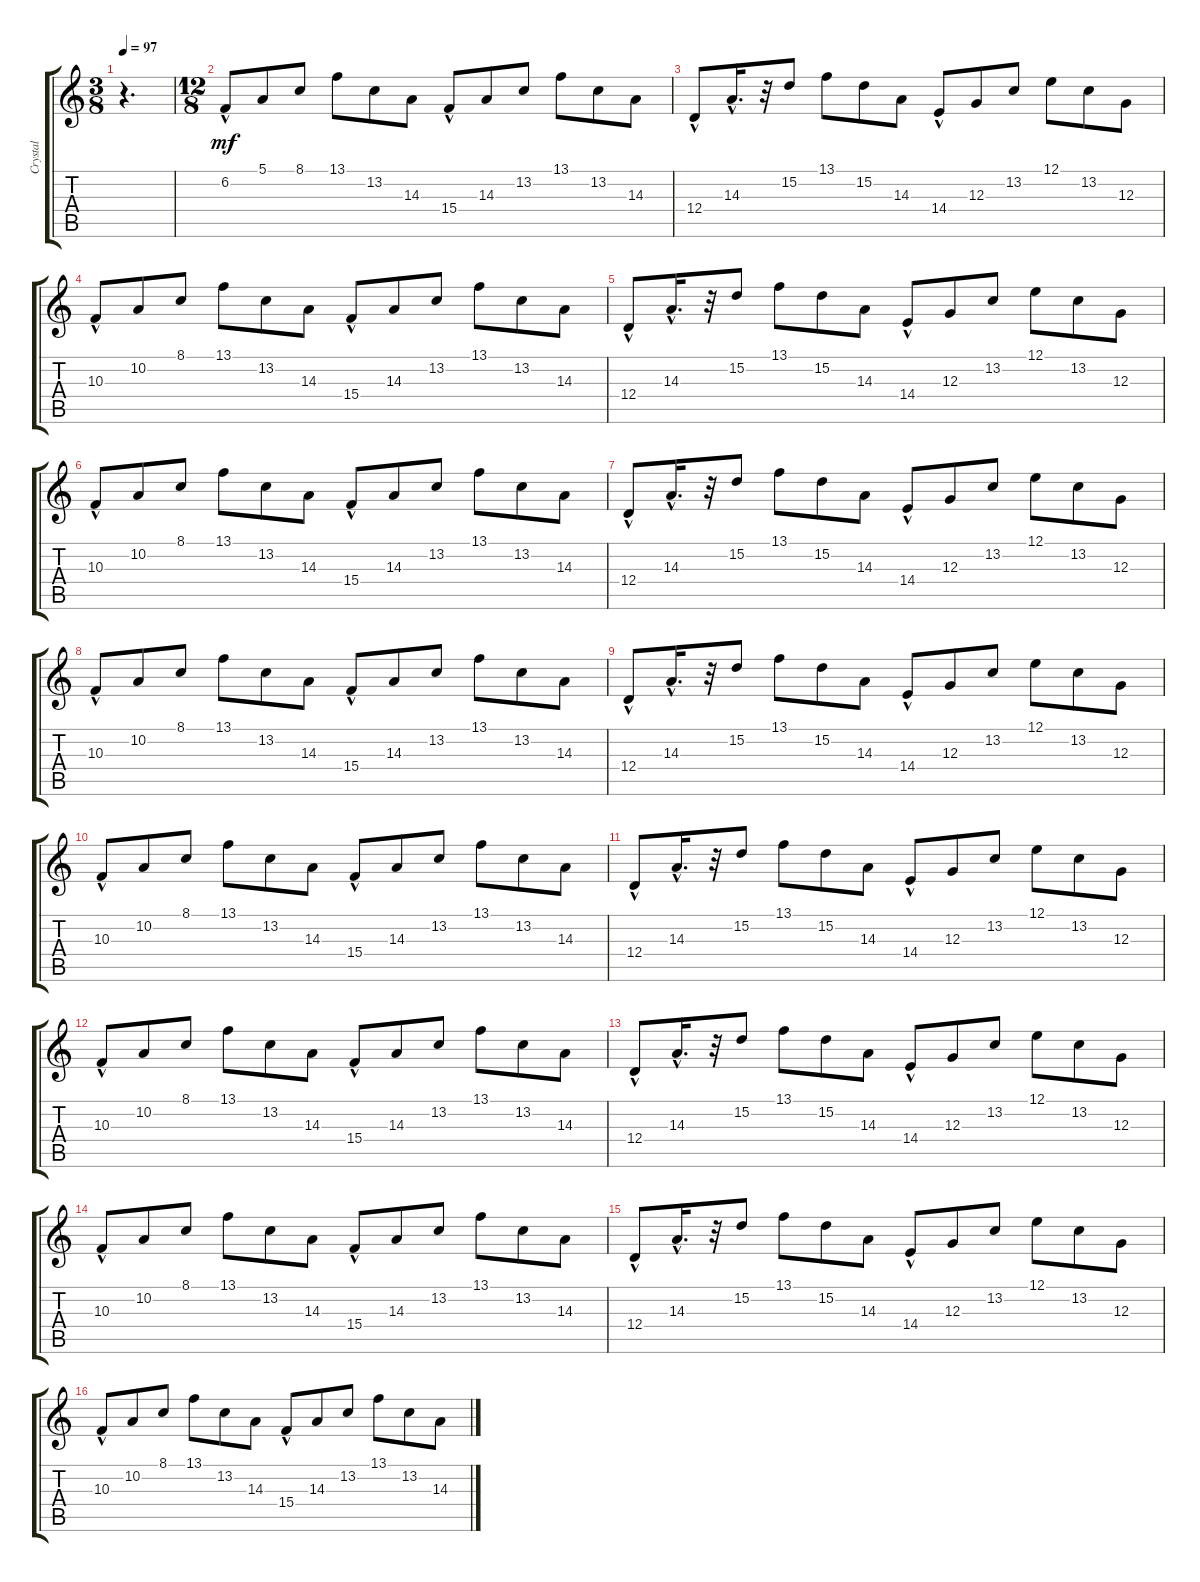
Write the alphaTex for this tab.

\track ("Crystal" "Crystal") {instrument fx3crystal}
\staff {score tabs}
\tuning (E4 B3 G3 D3 A2 E2) {hide}
\ts (3 8)
\tempo 97
\clef g2
\ks c
r.4{d dy mf instrument fx3crystal} |
\ts (12 8)
6.2{hac}.8 5.1.8 8.1.8 13.1.8 13.2.8 14.3.8 15.4{hac}.8 14.3.8 13.2.8 13.1.8 13.2.8 14.3.8 |
12.4{hac}.8 14.3{hac}.16{d} r.32 15.2.8 13.1.8 15.2.8 14.3.8 14.4{hac}.8 12.3.8 13.2.8 12.1.8 13.2.8 12.3.8 |
10.3{hac}.8 10.2.8 8.1.8 13.1.8 13.2.8 14.3.8 15.4{hac}.8 14.3.8 13.2.8 13.1.8 13.2.8 14.3.8 |
12.4{hac}.8 14.3{hac}.16{d} r.32 15.2.8 13.1.8 15.2.8 14.3.8 14.4{hac}.8 12.3.8 13.2.8 12.1.8 13.2.8 12.3.8 |
10.3{hac}.8 10.2.8 8.1.8 13.1.8 13.2.8 14.3.8 15.4{hac}.8 14.3.8 13.2.8 13.1.8 13.2.8 14.3.8 |
12.4{hac}.8 14.3{hac}.16{d} r.32 15.2.8 13.1.8 15.2.8 14.3.8 14.4{hac}.8 12.3.8 13.2.8 12.1.8 13.2.8 12.3.8 |
10.3{hac}.8 10.2.8 8.1.8 13.1.8 13.2.8 14.3.8 15.4{hac}.8 14.3.8 13.2.8 13.1.8 13.2.8 14.3.8 |
12.4{hac}.8 14.3{hac}.16{d} r.32 15.2.8 13.1.8 15.2.8 14.3.8 14.4{hac}.8 12.3.8 13.2.8 12.1.8 13.2.8 12.3.8 |
10.3{hac}.8 10.2.8 8.1.8 13.1.8 13.2.8 14.3.8 15.4{hac}.8 14.3.8 13.2.8 13.1.8 13.2.8 14.3.8 |
12.4{hac}.8 14.3{hac}.16{d} r.32 15.2.8 13.1.8 15.2.8 14.3.8 14.4{hac}.8 12.3.8 13.2.8 12.1.8 13.2.8 12.3.8 |
10.3{hac}.8 10.2.8 8.1.8 13.1.8 13.2.8 14.3.8 15.4{hac}.8 14.3.8 13.2.8 13.1.8 13.2.8 14.3.8 |
12.4{hac}.8 14.3{hac}.16{d} r.32 15.2.8 13.1.8 15.2.8 14.3.8 14.4{hac}.8 12.3.8 13.2.8 12.1.8 13.2.8 12.3.8 |
10.3{hac}.8 10.2.8 8.1.8 13.1.8 13.2.8 14.3.8 15.4{hac}.8 14.3.8 13.2.8 13.1.8 13.2.8 14.3.8 |
12.4{hac}.8 14.3{hac}.16{d} r.32 15.2.8 13.1.8 15.2.8 14.3.8 14.4{hac}.8 12.3.8 13.2.8 12.1.8 13.2.8 12.3.8 |
10.3{hac}.8 10.2.8 8.1.8 13.1.8 13.2.8 14.3.8 15.4{hac}.8 14.3.8 13.2.8 13.1.8 13.2.8 14.3.8
